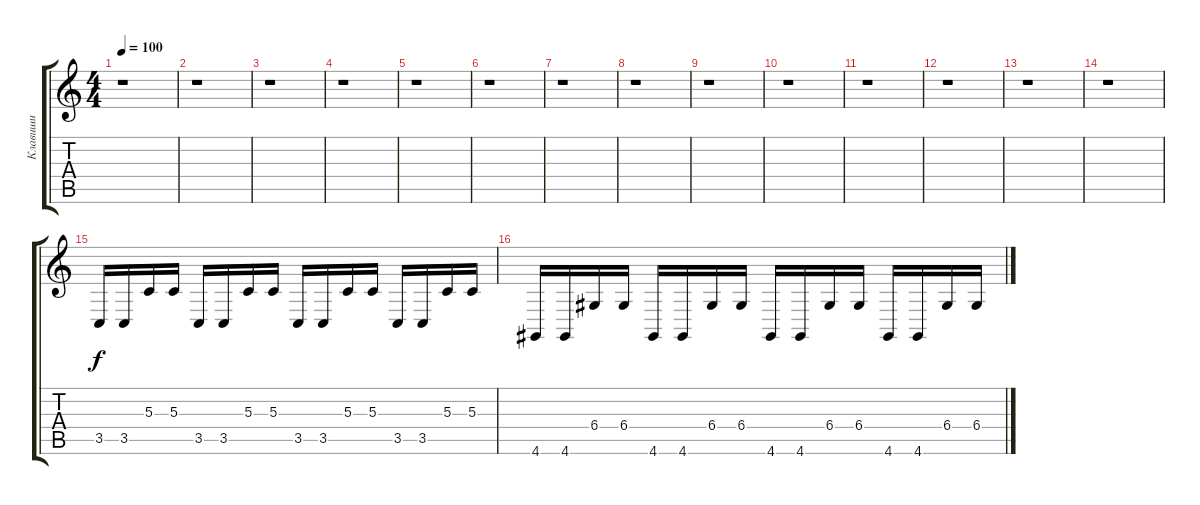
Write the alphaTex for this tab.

\track ("Клавиши" "Клавиши") {instrument harpsichord}
\staff {score tabs}
\tuning (E4 B3 G3 D3 A2 E2) {hide}
\ts (4 4)
\tempo 100
\clef g2
\ks c
r.1{dy f} |
r.1 |
r.1 |
r.1 |
r.1 |
r.1 |
r.1 |
r.1 |
r.1 |
r.1 |
r.1 |
r.1 |
r.1 |
r.1 |
3.5.16 3.5.16 5.3.16 5.3.16 3.5.16 3.5.16 5.3.16 5.3.16 3.5.16 3.5.16 5.3.16 5.3.16 3.5.16 3.5.16 5.3.16 5.3.16 |
4.6.16 4.6.16 6.4.16 6.4.16 4.6.16 4.6.16 6.4.16 6.4.16 4.6.16 4.6.16 6.4.16 6.4.16 4.6.16 4.6.16 6.4.16 6.4.16
